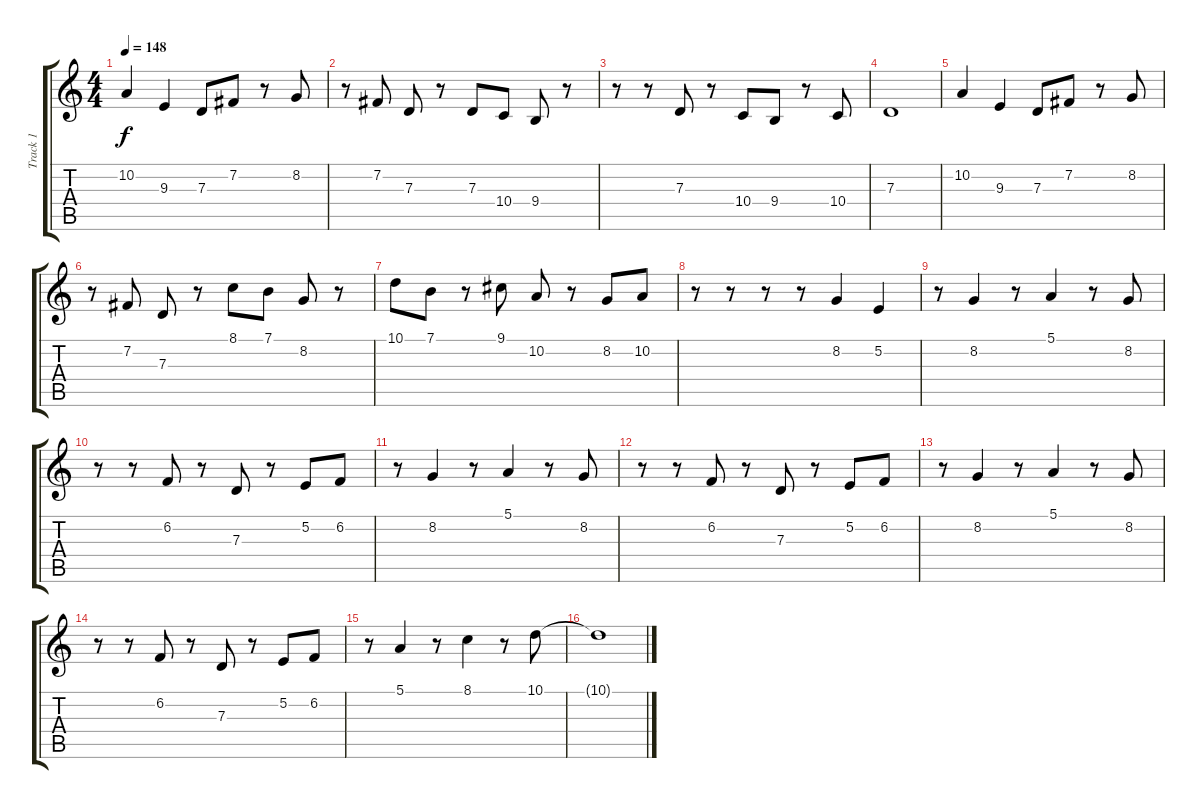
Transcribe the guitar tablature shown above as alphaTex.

\track ("Track 1" "Track 1") {instrument acousticgrandpiano}
\staff {score tabs}
\tuning (E4 B3 G3 D3 A2 E2) {hide}
\ts (4 4)
\tempo 148
\clef g2
\ks c
10.2.4{dy f} 9.3.4 7.3.8 7.2.8 r.8 8.2.8 |
r.8 7.2.8 7.3.8 r.8 7.3.8 10.4.8 9.4.8 r.8 |
r.8 r.8 7.3.8 r.8 10.4.8 9.4.8 r.8 10.4.8 |
7.3.1 |
10.2.4 9.3.4 7.3.8 7.2.8 r.8 8.2.8 |
r.8 7.2.8 7.3.8 r.8 8.1.8 7.1.8 8.2.8 r.8 |
10.1.8 7.1.8 r.8 9.1.8 10.2.8 r.8 8.2.8 10.2.8 |
r.8 r.8 r.8 r.8 8.2.4 5.2.4 |
r.8 8.2.4 r.8 5.1.4 r.8 8.2.8 |
r.8 r.8 6.2.8 r.8 7.3.8 r.8 5.2.8 6.2.8 |
r.8 8.2.4 r.8 5.1.4 r.8 8.2.8 |
r.8 r.8 6.2.8 r.8 7.3.8 r.8 5.2.8 6.2.8 |
r.8 8.2.4 r.8 5.1.4 r.8 8.2.8 |
r.8 r.8 6.2.8 r.8 7.3.8 r.8 5.2.8 6.2.8 |
r.8 5.1.4 r.8 8.1.4 r.8 10.1.8 |
10.1{t}.1
